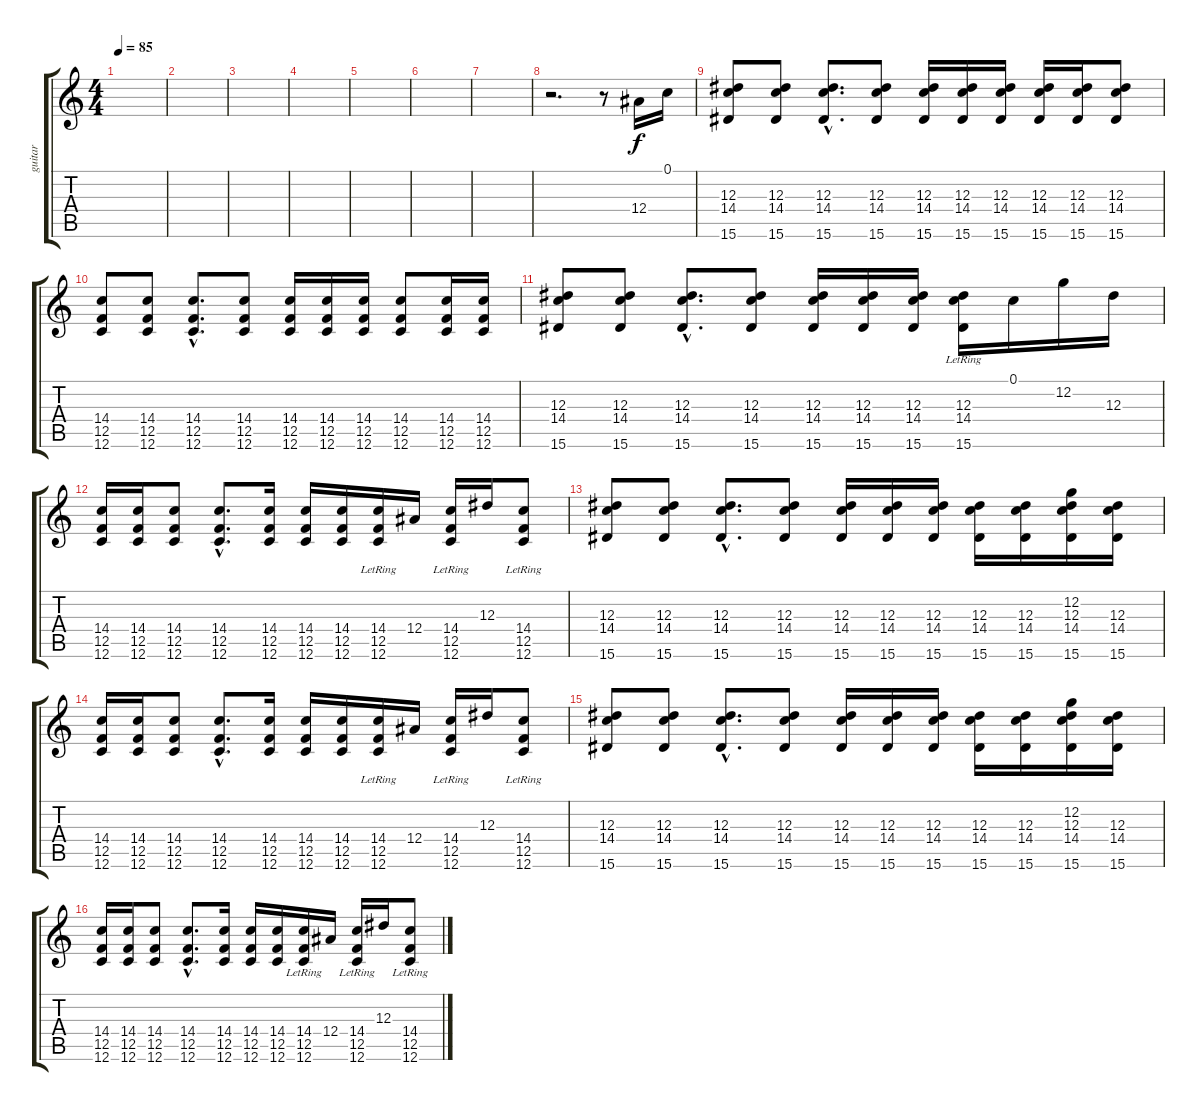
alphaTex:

\track ("guitar" "guitar") {instrument electricguitarjazz}
\staff {score tabs}
\tuning (C4 G3 Eb3 Bb2 F2 C2) {hide}
\ts (4 4)
\tempo 85
\clef g2
\ks c
|
|
|
|
\section ("" "")
|
|
|
r.2{d} r.8 12.4.16 0.1.16 |
\section ("" "")
(12.3 14.4 15.6).8 (12.3 14.4 15.6).8 (12.3{hac} 14.4{hac} 15.6{hac}).8{d} (12.3 14.4 15.6).8 (12.3 14.4 15.6).16 (12.3 14.4 15.6).16 (12.3 14.4 15.6).16 (12.3 14.4 15.6).16 (12.3 14.4 15.6).16 (12.3 14.4 15.6).8 |
(14.4 12.5 12.6).8 (14.4 12.5 12.6).8 (14.4{hac} 12.5{hac} 12.6{hac}).8{d} (14.4 12.5 12.6).8 (14.4 12.5 12.6).16 (14.4 12.5 12.6).16 (14.4 12.5 12.6).16 (14.4 12.5 12.6).8 (14.4 12.5 12.6).16 (14.4 12.5 12.6).16 |
(12.3 14.4 15.6).8 (12.3 14.4 15.6).8 (12.3{hac} 14.4{hac} 15.6{hac}).8{d} (12.3 14.4 15.6).8 (12.3 14.4 15.6).16 (12.3 14.4 15.6).16 (12.3 14.4 15.6).16 (12.3{lr} 14.4{lr} 15.6{lr}).16 0.1.16 12.2.16 12.3.16 |
(14.4 12.5 12.6).16 (14.4 12.5 12.6).16 (14.4 12.5 12.6).8 (14.4{hac} 12.5{hac} 12.6{hac}).8{d} (14.4 12.5 12.6).16 (14.4 12.5 12.6).16 (14.4 12.5 12.6).16 (14.4 12.5{lr} 12.6{lr}).16 12.4.16 (14.4{lr} 12.5{lr} 12.6{lr}).16 12.3.16 (14.4{lr} 12.5{lr} 12.6{lr}).8 |
(12.3 14.4 15.6).8 (12.3 14.4 15.6).8 (12.3{hac} 14.4{hac} 15.6{hac}).8{d} (12.3 14.4 15.6).8 (12.3 14.4 15.6).16 (12.3 14.4 15.6).16 (12.3 14.4 15.6).16 (12.3 14.4 15.6).16 (12.3 14.4 15.6).16 (12.2 12.3 14.4 15.6).16 (12.3 14.4 15.6).16 |
(14.4 12.5 12.6).16 (14.4 12.5 12.6).16 (14.4 12.5 12.6).8 (14.4{hac} 12.5{hac} 12.6{hac}).8{d} (14.4 12.5 12.6).16 (14.4 12.5 12.6).16 (14.4 12.5 12.6).16 (14.4 12.5{lr} 12.6{lr}).16 12.4.16 (14.4{lr} 12.5{lr} 12.6{lr}).16 12.3.16 (14.4{lr} 12.5{lr} 12.6{lr}).8 |
(12.3 14.4 15.6).8 (12.3 14.4 15.6).8 (12.3{hac} 14.4{hac} 15.6{hac}).8{d} (12.3 14.4 15.6).8 (12.3 14.4 15.6).16 (12.3 14.4 15.6).16 (12.3 14.4 15.6).16 (12.3 14.4 15.6).16 (12.3 14.4 15.6).16 (12.2 12.3 14.4 15.6).16 (12.3 14.4 15.6).16 |
(14.4 12.5 12.6).16 (14.4 12.5 12.6).16 (14.4 12.5 12.6).8 (14.4{hac} 12.5{hac} 12.6{hac}).8{d} (14.4 12.5 12.6).16 (14.4 12.5 12.6).16 (14.4 12.5 12.6).16 (14.4 12.5{lr} 12.6{lr}).16 12.4.16 (14.4{lr} 12.5{lr} 12.6{lr}).16 12.3.16 (14.4{lr} 12.5{lr} 12.6{lr}).8
